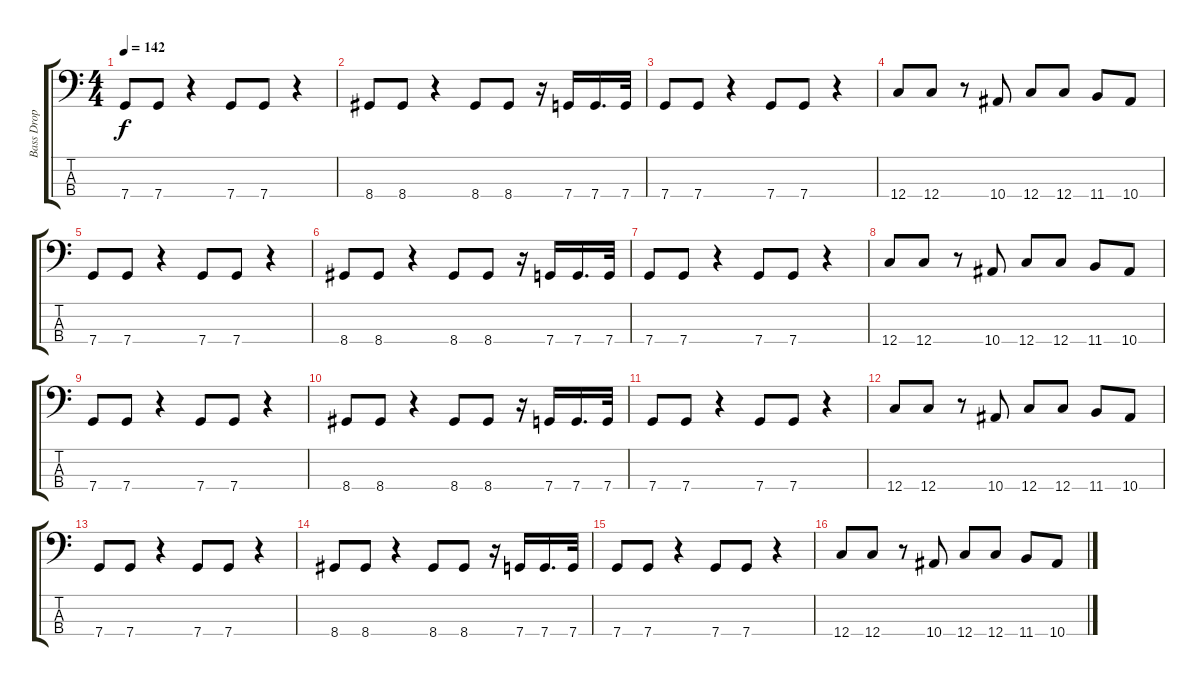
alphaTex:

\track ("Bass Drop C" "Bass Drop ") {instrument electricbasspick}
\staff {score tabs}
\tuning (F2 C2 G1 C1) {hide}
\ts (4 4)
\tempo 142
\clef f4
\ks c
7.4.8{dy f} 7.4.8 r.4 7.4.8 7.4.8 r.4 |
8.4.8 8.4.8 r.4 8.4.8 8.4.8 r.16 7.4.16 7.4.16{d} 7.4.32 |
7.4.8 7.4.8 r.4 7.4.8 7.4.8 r.4 |
12.4.8 12.4.8 r.8 10.4.8 12.4.8 12.4.8 11.4.8 10.4.8 |
7.4.8 7.4.8 r.4 7.4.8 7.4.8 r.4 |
8.4.8 8.4.8 r.4 8.4.8 8.4.8 r.16 7.4.16 7.4.16{d} 7.4.32 |
7.4.8 7.4.8 r.4 7.4.8 7.4.8 r.4 |
12.4.8 12.4.8 r.8 10.4.8 12.4.8 12.4.8 11.4.8 10.4.8 |
7.4.8 7.4.8 r.4 7.4.8 7.4.8 r.4 |
8.4.8 8.4.8 r.4 8.4.8 8.4.8 r.16 7.4.16 7.4.16{d} 7.4.32 |
7.4.8 7.4.8 r.4 7.4.8 7.4.8 r.4 |
12.4.8 12.4.8 r.8 10.4.8 12.4.8 12.4.8 11.4.8 10.4.8 |
7.4.8 7.4.8 r.4 7.4.8 7.4.8 r.4 |
8.4.8 8.4.8 r.4 8.4.8 8.4.8 r.16 7.4.16 7.4.16{d} 7.4.32 |
7.4.8 7.4.8 r.4 7.4.8 7.4.8 r.4 |
12.4.8 12.4.8 r.8 10.4.8 12.4.8 12.4.8 11.4.8 10.4.8
